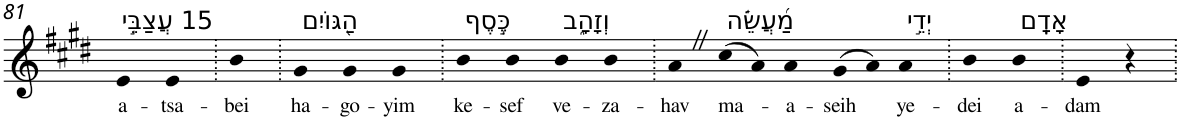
**kern	**text
*part1	*part1
*staff1	*staff1
*I"Piano	*
*I'Pno	*
!!LO:PB:g=z
*clefG2	*
*k[f#c#g#d#]	*
*E:	*
=81	=81
!LO:TX:a:t=15 עֲצַבֵּ֣י	!
!	!LO:LY:b
4e	a-
!	!LO:LY:b
4e	-tsa-
=82.	=82.
!	!LO:LY:b
4b	-bei
=83.	=83.
!LO:TX:a:t=הַ֭גּוֹיִם	!
!	!LO:LY:b
4g#	ha-
!	!LO:LY:b
4g#	-go-
!	!LO:LY:b
4g#	-yim
=84.	=84.
!LO:TX:a:t=כֶּ֣סֶף	!
!	!LO:LY:b
4b	ke-
!	!LO:LY:b
4b	-sef
!LO:TX:a:t=וְזָהָ֑ב	!
!	!LO:LY:b
4b	ve-
!	!LO:LY:b
4b	-za-
=85.	=85.
!	!LO:LY:b
4aZ	-hav
!LO:TX:a:t=מַ֝עֲשֵׂ֗ה	!
!	!LO:LY:b
(>8cc#	ma-
8a)	.
!	!LO:LY:b
4a	-a-
!	!LO:LY:b
(>8g#	-seih
8a)	.
!LO:TX:a:t=יְדֵ֣י	!
!	!LO:LY:b
4a	ye-
=86.	=86.
!	!LO:LY:b
4b	-dei
!LO:TX:a:t=אָדָֽם	!
!	!LO:LY:b
4b	a-
=87.	=87.
!	!LO:LY:b
4e	-dam
4r	.
=.	=.
*-	*-
